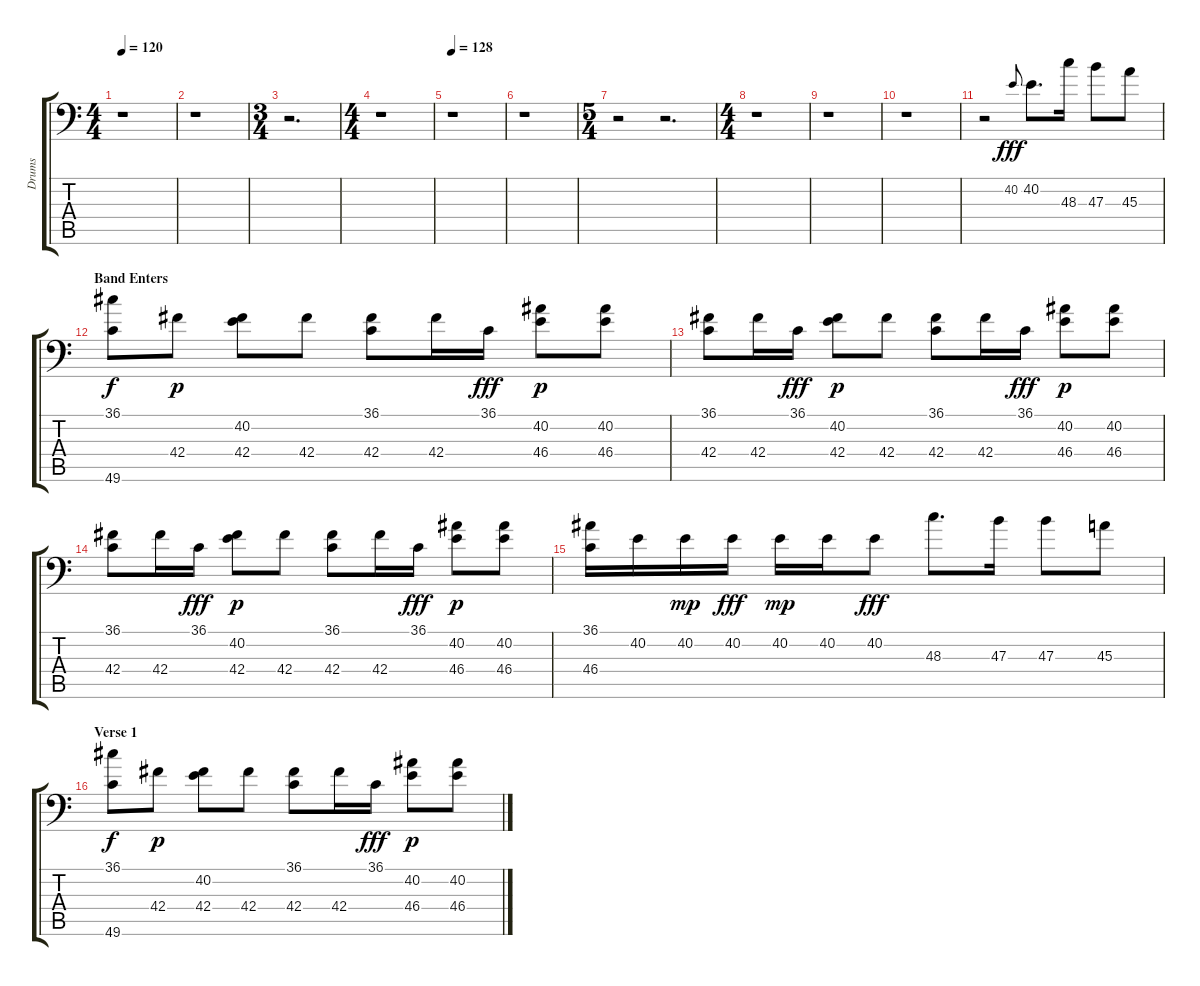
\track ("Drums" "Drums") {instrument acousticgrandpiano}
\staff {score tabs}
\tuning (C-1 C-1 C-1 C-1 C-1 C-1) {hide}
\ts (4 4)
\tempo 120
\clef f4
\ks c
r.1{dy fff} |
r.1 |
\ts (3 4)
r.2{d} |
\ts (4 4)
r.1 |
\tempo 128
r.1 |
r.1 |
\ts (5 4)
r.2 r.2{d} |
\ts (4 4)
r.1 |
r.1 |
r.1 |
r.2 40.2.8{gr onbeat} 40.2.8{d} 48.3.16 47.3.8 45.3.8 |
\section ("" "Band Enters")
(36.1 49.6).8{dy f} 42.4.8{dy p} (40.2 42.4).8 42.4.8 (36.1 42.4).8 42.4.16 36.1.16{dy fff} (40.2 46.4).8{dy p} (40.2 46.4).8 |
(36.1 42.4).8 42.4.16 36.1.16{dy fff} (40.2 42.4).8{dy p} 42.4.8 (36.1 42.4).8 42.4.16 36.1.16{dy fff} (40.2 46.4).8{dy p} (40.2 46.4).8 |
(36.1 42.4).8 42.4.16 36.1.16{dy fff} (40.2 42.4).8{dy p} 42.4.8 (36.1 42.4).8 42.4.16 36.1.16{dy fff} (40.2 46.4).8{dy p} (40.2 46.4).8 |
(36.1 46.4).16 40.2.16 40.2.16{dy mp} 40.2.16{dy fff} 40.2.16{dy mp} 40.2.16 40.2.8{dy fff} 48.3.8{d} 47.3.16 47.3.8 45.3.8 |
\section ("" "Verse 1")
(36.1 49.6).8{dy f} 42.4.8{dy p} (40.2 42.4).8 42.4.8 (36.1 42.4).8 42.4.16 36.1.16{dy fff} (40.2 46.4).8{dy p} (40.2 46.4).8
